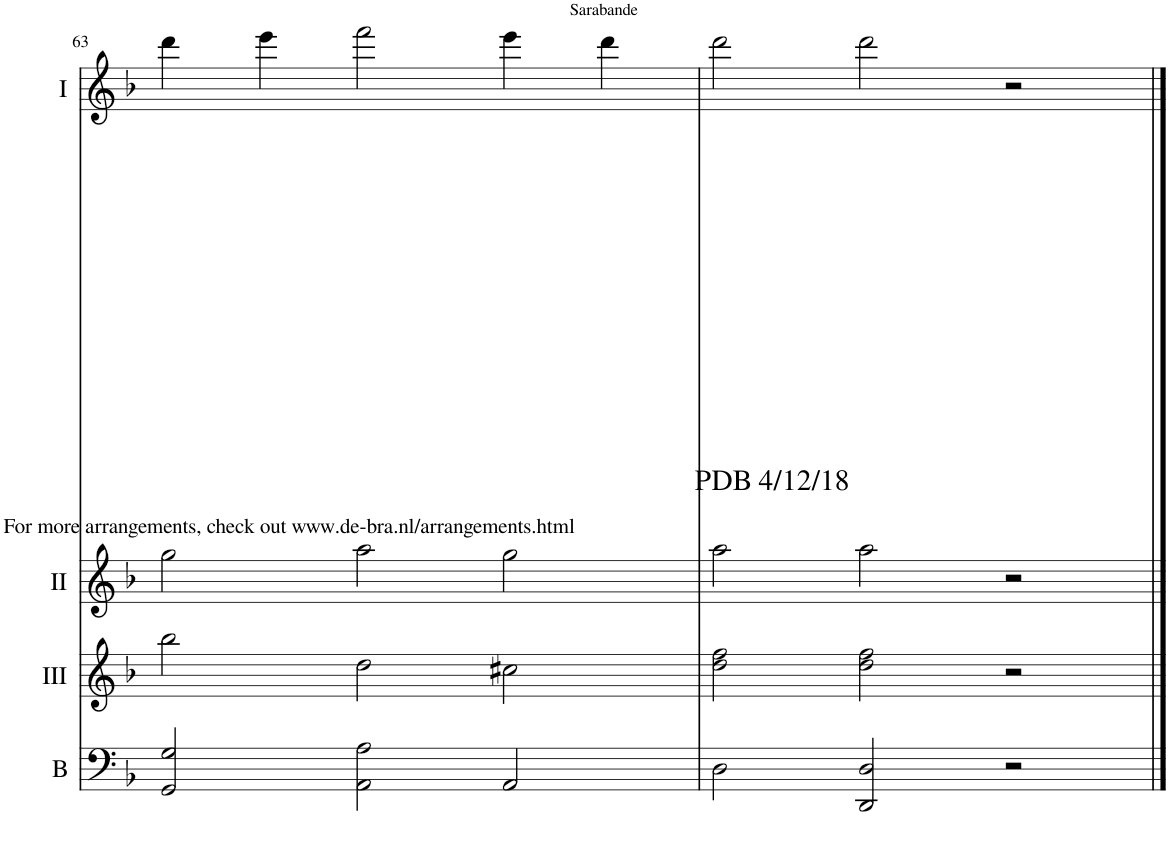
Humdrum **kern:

**kern	**kern	**kern	**kern
*part4	*part3	*part2	*part1
*staff4	*staff3	*staff2	*staff1
*I"Bass	*I"Acc. 3	*I"Acc. 2	*I"Acc. 1
*I'B	*	*	*
!!LO:PB:g=z
*clefF4	*clefG2	*clefG2	*clefG2
*Trd7c12	*	*	*
*k[b-]	*k[b-]	*k[b-]	*k[b-]
*M3/2	*M3/2	*M3/2	*M3/2
=63	=63	=63	=63
2GG/ 2G/	2bb-\	2gg\	4ddd\
.	.	.	4eee\
2AA\ 2A\	2dd\	2aa\	2fff\
2AA/	2cc#X\	2gg\	4eee\
.	.	.	4ddd\
=64	=64	=64	=64
!	!	!	!LO:TX:b:t=PDB 4/12/18
!	!	!	!LO:TX:b:t=For more arrangements, check out www.de-bra.nl/arrangements.html
2D\	2dd\ 2ff\	2aa\	2ddd\
2DD/ 2D/	2dd\ 2ff\	2aa\	2ddd\
2r	2r	2r	2r
==	==	==	==
*-	*-	*-	*-
